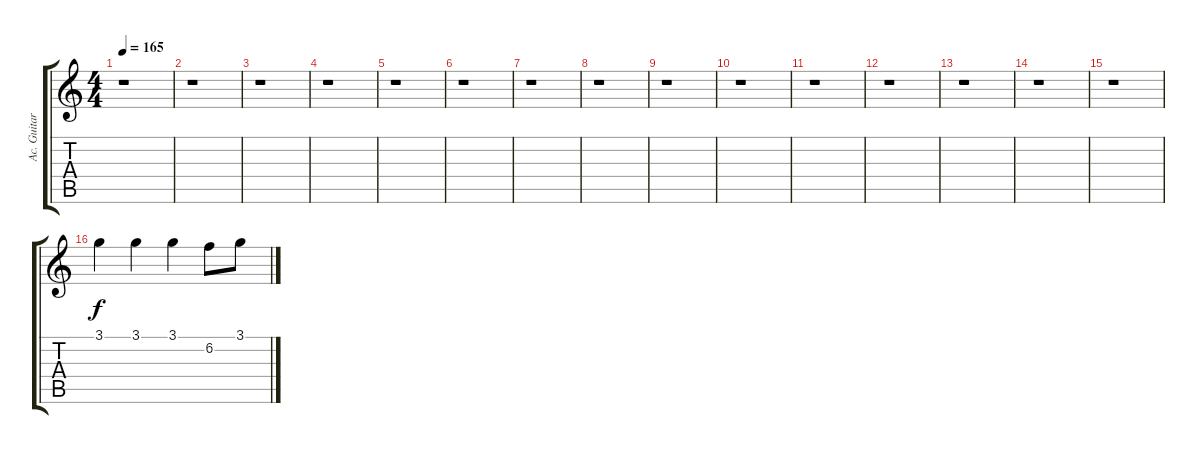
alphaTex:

\track ("Ac. Guitar 1" "Ac. Guitar") {instrument acousticguitarsteel}
\staff {score tabs}
\tuning (E4 B3 G3 D3 A2 E2) {hide}
\ts (4 4)
\tempo 165
\clef g2
\ks c
r.1{dy f} |
r.1 |
r.1 |
r.1 |
r.1 |
r.1 |
r.1 |
r.1 |
r.1 |
r.1 |
r.1 |
r.1 |
r.1 |
r.1 |
r.1 |
3.1.4{volume 16} 3.1.4 3.1.4 6.2.8 3.1.8
